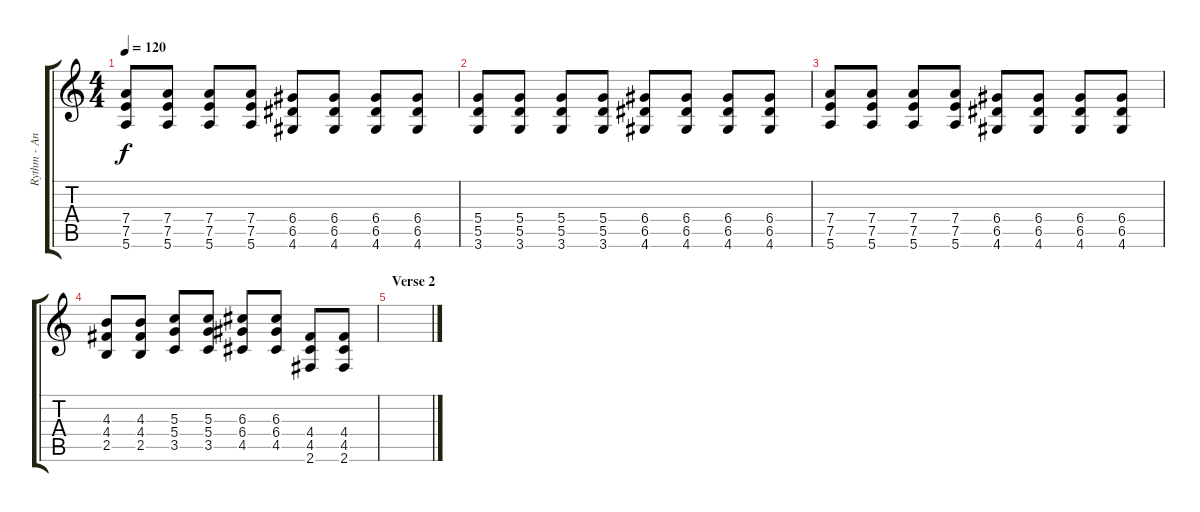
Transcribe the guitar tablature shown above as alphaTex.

\track ("Rythm - Andy" "Rythm - An") {instrument overdrivenguitar}
\staff {score tabs}
\tuning (E4 B3 G3 D3 A2 E2) {hide}
\ts (4 4)
\tempo 120
\clef g2
\ks c
(7.4 7.5 5.6).8{dy f} (7.4 7.5 5.6).8 (7.4 7.5 5.6).8 (7.4 7.5 5.6).8 (6.4 6.5 4.6).8 (6.4 6.5 4.6).8 (6.4 6.5 4.6).8 (6.4 6.5 4.6).8 |
(5.4 5.5 3.6).8 (5.4 5.5 3.6).8 (5.4 5.5 3.6).8 (5.4 5.5 3.6).8 (6.4 6.5 4.6).8 (6.4 6.5 4.6).8 (6.4 6.5 4.6).8 (6.4 6.5 4.6).8 |
(7.4 7.5 5.6).8 (7.4 7.5 5.6).8 (7.4 7.5 5.6).8 (7.4 7.5 5.6).8 (6.4 6.5 4.6).8 (6.4 6.5 4.6).8 (6.4 6.5 4.6).8 (6.4 6.5 4.6).8 |
(4.3 4.4 2.5).8 (4.3 4.4 2.5).8 (5.3 5.4 3.5).8 (5.3 5.4 3.5).8 (6.3 6.4 4.5).8 (6.3 6.4 4.5).8 (4.4 4.5 2.6).8 (4.4 4.5 2.6).8 |
\section ("" "Verse 2")
